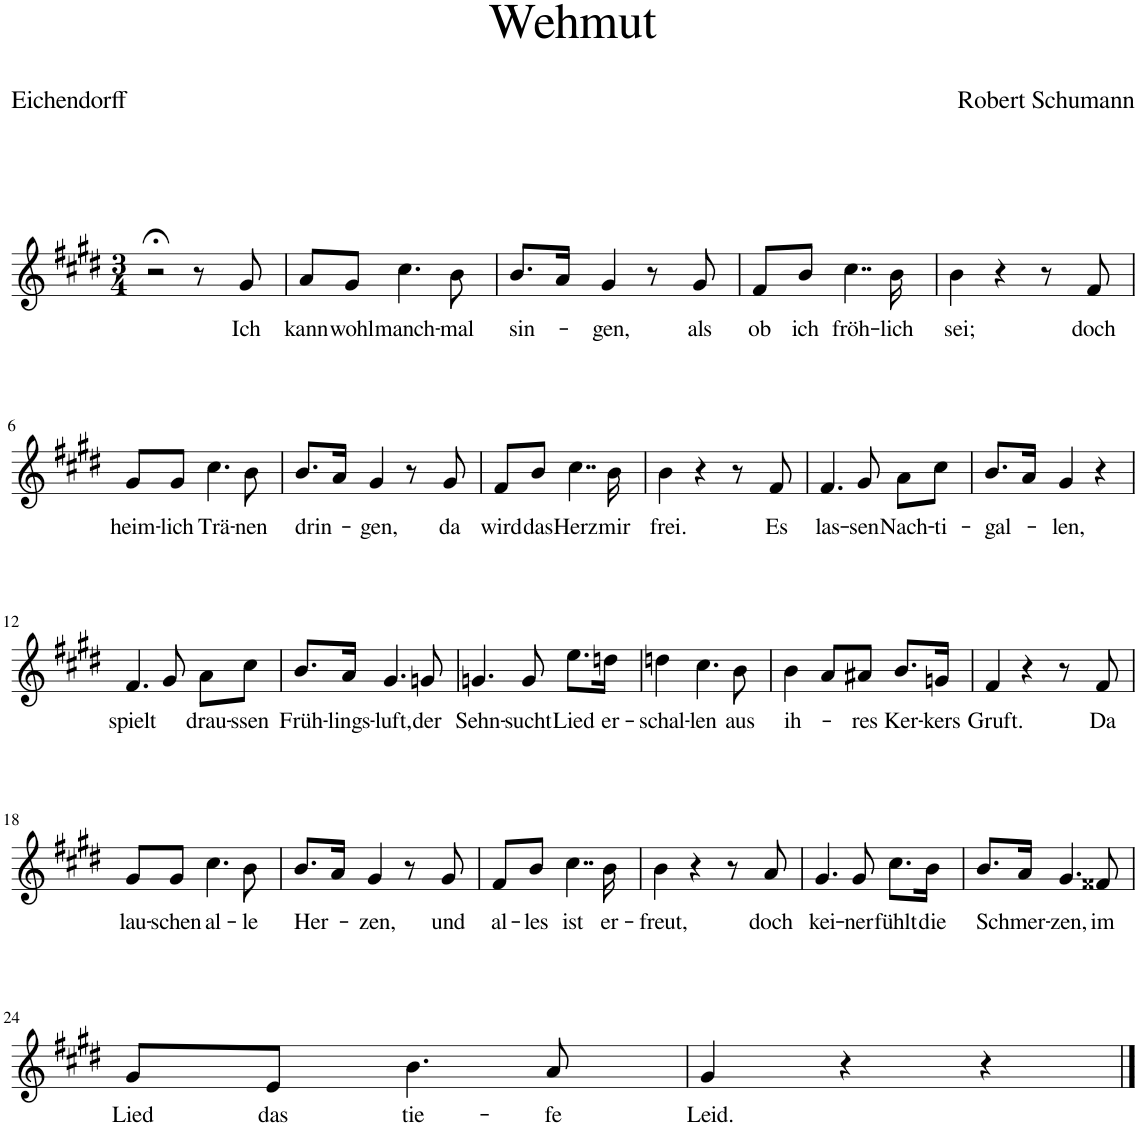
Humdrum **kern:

**kern	**text
*part1	*part1
*staff1	*staff1
*I"Piano	*
*I'Pno	*
*clefG2	*
*k[f#c#g#d#]	*
*M3/4	*
=1	=1
2r;<	.
8r	.
!	!LO:LY:b
8g#/	Ich
=2	=2
!	!LO:LY:b
8a/L	kann
!	!LO:LY:b
8g#/J	wohl
!	!LO:LY:b
4.cc#\	manch-
!	!LO:LY:b
8b\	-mal
=3	=3
!	!LO:LY:b
8.b/L	sin-
16a/Jk	.
!	!LO:LY:b
4g#/	-gen,
8r	.
!	!LO:LY:b
8g#/	als
=4	=4
!	!LO:LY:b
8f#/L	ob
!	!LO:LY:b
8b/J	ich
!	!LO:LY:b
4..cc#\	fröh-
!	!LO:LY:b
16b\	-lich
=5	=5
!	!LO:LY:b
4b\	sei;
4r	.
8r	.
!	!LO:LY:b
8f#/	doch
!!LO:LB:g=z
=6	=6
!	!LO:LY:b
8g#/L	heim-
!	!LO:LY:b
8g#/J	-lich
!	!LO:LY:b
4.cc#\	Trä-
!	!LO:LY:b
8b\	-nen
=7	=7
!	!LO:LY:b
8.b/L	drin-
16a/Jk	.
!	!LO:LY:b
4g#/	-gen,
8r	.
!	!LO:LY:b
8g#/	da
=8	=8
!	!LO:LY:b
8f#/L	wird
!	!LO:LY:b
8b/J	das
!	!LO:LY:b
4..cc#\	Herz
!	!LO:LY:b
16b\	mir
=9	=9
!	!LO:LY:b
4b\	frei.
4r	.
8r	.
!	!LO:LY:b
8f#/	Es
=10	=10
!	!LO:LY:b
4.f#/	las-
!	!LO:LY:b
8g#/	-sen
!	!LO:LY:b
8a\L	Nach-
!	!LO:LY:b
8cc#\J	-ti-
=11	=11
!	!LO:LY:b
8.b/L	-gal-
16a/Jk	.
!	!LO:LY:b
4g#/	-len,
4r	.
!!LO:LB:g=z
=12	=12
!	!LO:LY:b
4.f#/	spielt
8g#/	.
!	!LO:LY:b
8a\L	drau-
!	!LO:LY:b
8cc#\J	-ssen
=13	=13
!	!LO:LY:b
8.b/L	Früh-
!	!LO:LY:b
16a/Jk	-lings-
!	!LO:LY:b
4.g#/	-luft,
!	!LO:LY:b
8gn/	der
=14	=14
!	!LO:LY:b
4.gn/	Sehn-
!	!LO:LY:b
8g/	-sucht
!	!LO:LY:b
8.ee\L	Lied
!	!LO:LY:b
16ddn\Jk	er-
=15	=15
!	!LO:LY:b
4ddn\	-schal-
!	!LO:LY:b
4.cc#\	-len
!	!LO:LY:b
8b\	aus
=16	=16
!	!LO:LY:b
4b\	ih-
8a/L	.
!	!LO:LY:b
8a#X/J	-res
!	!LO:LY:b
8.b/L	Ker-
!	!LO:LY:b
16gn/Jk	-kers
=17	=17
!	!LO:LY:b
4f#/	Gruft.
4r	.
8r	.
!	!LO:LY:b
8f#/	Da
!!LO:LB:g=z
=18	=18
!	!LO:LY:b
8g#/L	lau-
!	!LO:LY:b
8g#/J	-schen
!	!LO:LY:b
4.cc#\	al-
!	!LO:LY:b
8b\	-le
=19	=19
!	!LO:LY:b
8.b/L	Her-
16a/Jk	.
!	!LO:LY:b
4g#/	-zen,
8r	.
!	!LO:LY:b
8g#/	und
=20	=20
!	!LO:LY:b
8f#/L	al-
!	!LO:LY:b
8b/J	-les
!	!LO:LY:b
4..cc#\	ist
!	!LO:LY:b
16b\	er-
=21	=21
!	!LO:LY:b
4b\	-freut,
4r	.
8r	.
!	!LO:LY:b
8a/	doch
=22	=22
!	!LO:LY:b
4.g#/	kei-
!	!LO:LY:b
8g#/	-ner
!	!LO:LY:b
8.cc#\L	fühlt
!	!LO:LY:b
16b\Jk	die
=23	=23
!	!LO:LY:b
8.b/L	Schmer-
16a/Jk	.
!	!LO:LY:b
4.g#/	-zen,
!	!LO:LY:b
8f##X/	im
!!LO:LB:g=z
=24	=24
!	!LO:LY:b
8g#/L	Lied
!	!LO:LY:b
8e/J	das
!	!LO:LY:b
4.b\	tie-
!	!LO:LY:b
8a/	-fe
=25	=25
!	!LO:LY:b
4g#/	Leid.
4r	.
4r	.
==	==
*-	*-
